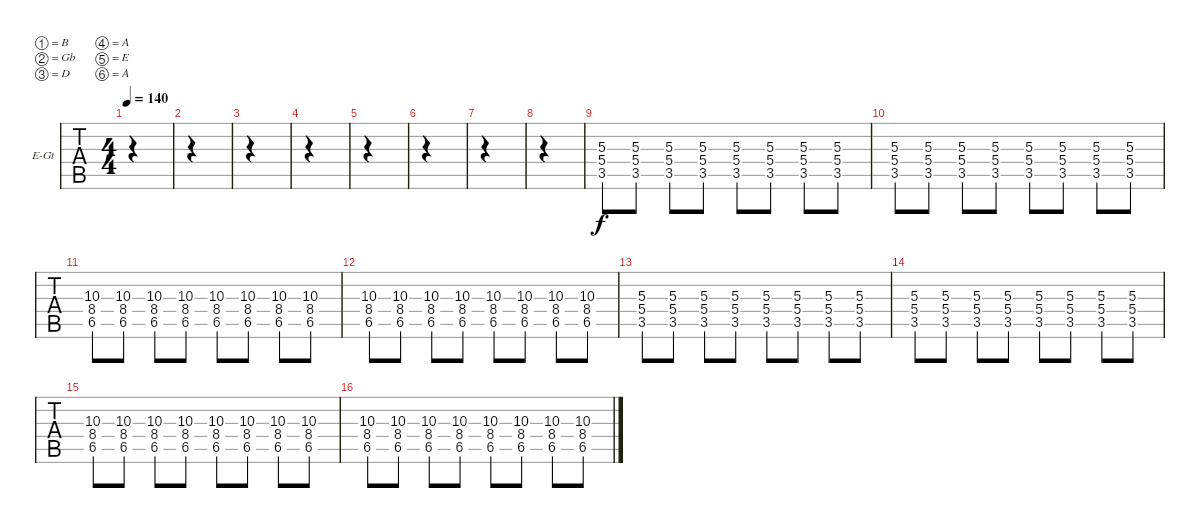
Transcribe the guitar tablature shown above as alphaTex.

\bracketExtendMode groupsimilarinstruments
\firstSystemTrackNameOrientation horizontal
\otherSystemsTrackNameOrientation horizontal
\track ("Guitar 1" "E-Gt") {instrument distortionguitar}
\staff {tabs}
\tuning (B3 Gb3 D3 A2 E2 A1)
\ts (4 4)
\tempo 140
\clef g2
\ks c
|
|
|
|
|
|
|
|
(3.5 5.4 5.3).8 (3.5 5.4 5.3).8 (3.5 5.4 5.3).8 (3.5 5.4 5.3).8 (3.5 5.4 5.3).8 (3.5 5.4 5.3).8 (3.5 5.4 5.3).8 (3.5 5.4 5.3).8 |
(3.5 5.4 5.3).8 (3.5 5.4 5.3).8 (3.5 5.4 5.3).8 (3.5 5.4 5.3).8 (3.5 5.4 5.3).8 (3.5 5.4 5.3).8 (3.5 5.4 5.3).8 (3.5 5.4 5.3).8 |
(6.5 8.4 10.3).8 (6.5 8.4 10.3).8 (6.5 8.4 10.3).8 (6.5 8.4 10.3).8 (6.5 8.4 10.3).8 (6.5 8.4 10.3).8 (6.5 8.4 10.3).8 (6.5 8.4 10.3).8 |
(6.5 8.4 10.3).8 (6.5 8.4 10.3).8 (6.5 8.4 10.3).8 (6.5 8.4 10.3).8 (6.5 8.4 10.3).8 (6.5 8.4 10.3).8 (6.5 8.4 10.3).8 (6.5 8.4 10.3).8 |
(3.5 5.4 5.3).8 (3.5 5.4 5.3).8 (3.5 5.4 5.3).8 (3.5 5.4 5.3).8 (3.5 5.4 5.3).8 (3.5 5.4 5.3).8 (3.5 5.4 5.3).8 (3.5 5.4 5.3).8 |
(3.5 5.4 5.3).8 (3.5 5.4 5.3).8 (3.5 5.4 5.3).8 (3.5 5.4 5.3).8 (3.5 5.4 5.3).8 (3.5 5.4 5.3).8 (3.5 5.4 5.3).8 (3.5 5.4 5.3).8 |
(6.5 8.4 10.3).8 (6.5 8.4 10.3).8 (6.5 8.4 10.3).8 (6.5 8.4 10.3).8 (6.5 8.4 10.3).8 (6.5 8.4 10.3).8 (6.5 8.4 10.3).8 (6.5 8.4 10.3).8 |
(6.5 8.4 10.3).8 (6.5 8.4 10.3).8 (6.5 8.4 10.3).8 (6.5 8.4 10.3).8 (6.5 8.4 10.3).8 (6.5 8.4 10.3).8 (6.5 8.4 10.3).8 (6.5 8.4 10.3).8
